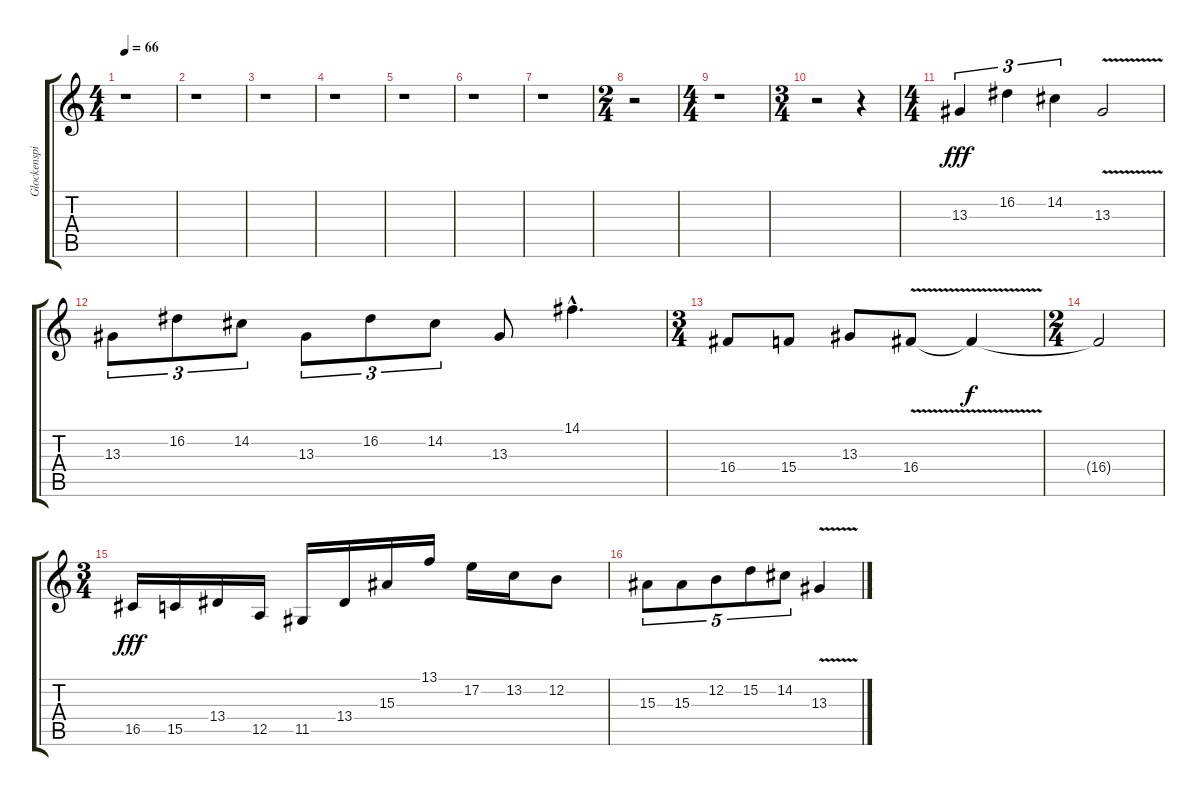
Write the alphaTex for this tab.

\track ("Glockenspiel" "Glockenspi") {instrument glockenspiel}
\staff {score tabs}
\tuning (E4 B3 G3 D3 A2 E2) {hide}
\ts (4 4)
\tempo 66
\clef g2
\ks c
r.1{dy fff} |
r.1 |
r.1 |
r.1 |
r.1 |
r.1 |
r.1 |
\ts (2 4)
r.2 |
\ts (4 4)
r.1 |
\ts (3 4)
r.2 r.4 |
\ts (4 4)
13.3.4{tu (3 2)} 16.2.4{tu (3 2)} 14.2.4{tu (3 2)} 13.3{v}.2 |
13.3.8{tu (3 2)} 16.2.8{tu (3 2)} 14.2.8{tu (3 2)} 13.3.8{tu (3 2)} 16.2.8{tu (3 2)} 14.2.8{tu (3 2)} 13.3.8 14.1{hac}.4{d} |
\ts (3 4)
16.4.8 15.4.8 13.3.8 16.4{v}.8 16.4{t}.4{dy f} |
\ts (2 4)
16.4{t}.2 |
\ts (3 4)
16.5.16{dy fff} 15.5.16 13.4.16 12.5.16 11.5.16 13.4.16 15.3.16 13.1.16 17.2.16 13.2.16 12.2.8 |
15.3.8{tu (5 4)} 15.3.8{tu (5 4)} 12.2.8{tu (5 4)} 15.2.8{tu (5 4)} 14.2.8{tu (5 4)} 13.3{v}.4
